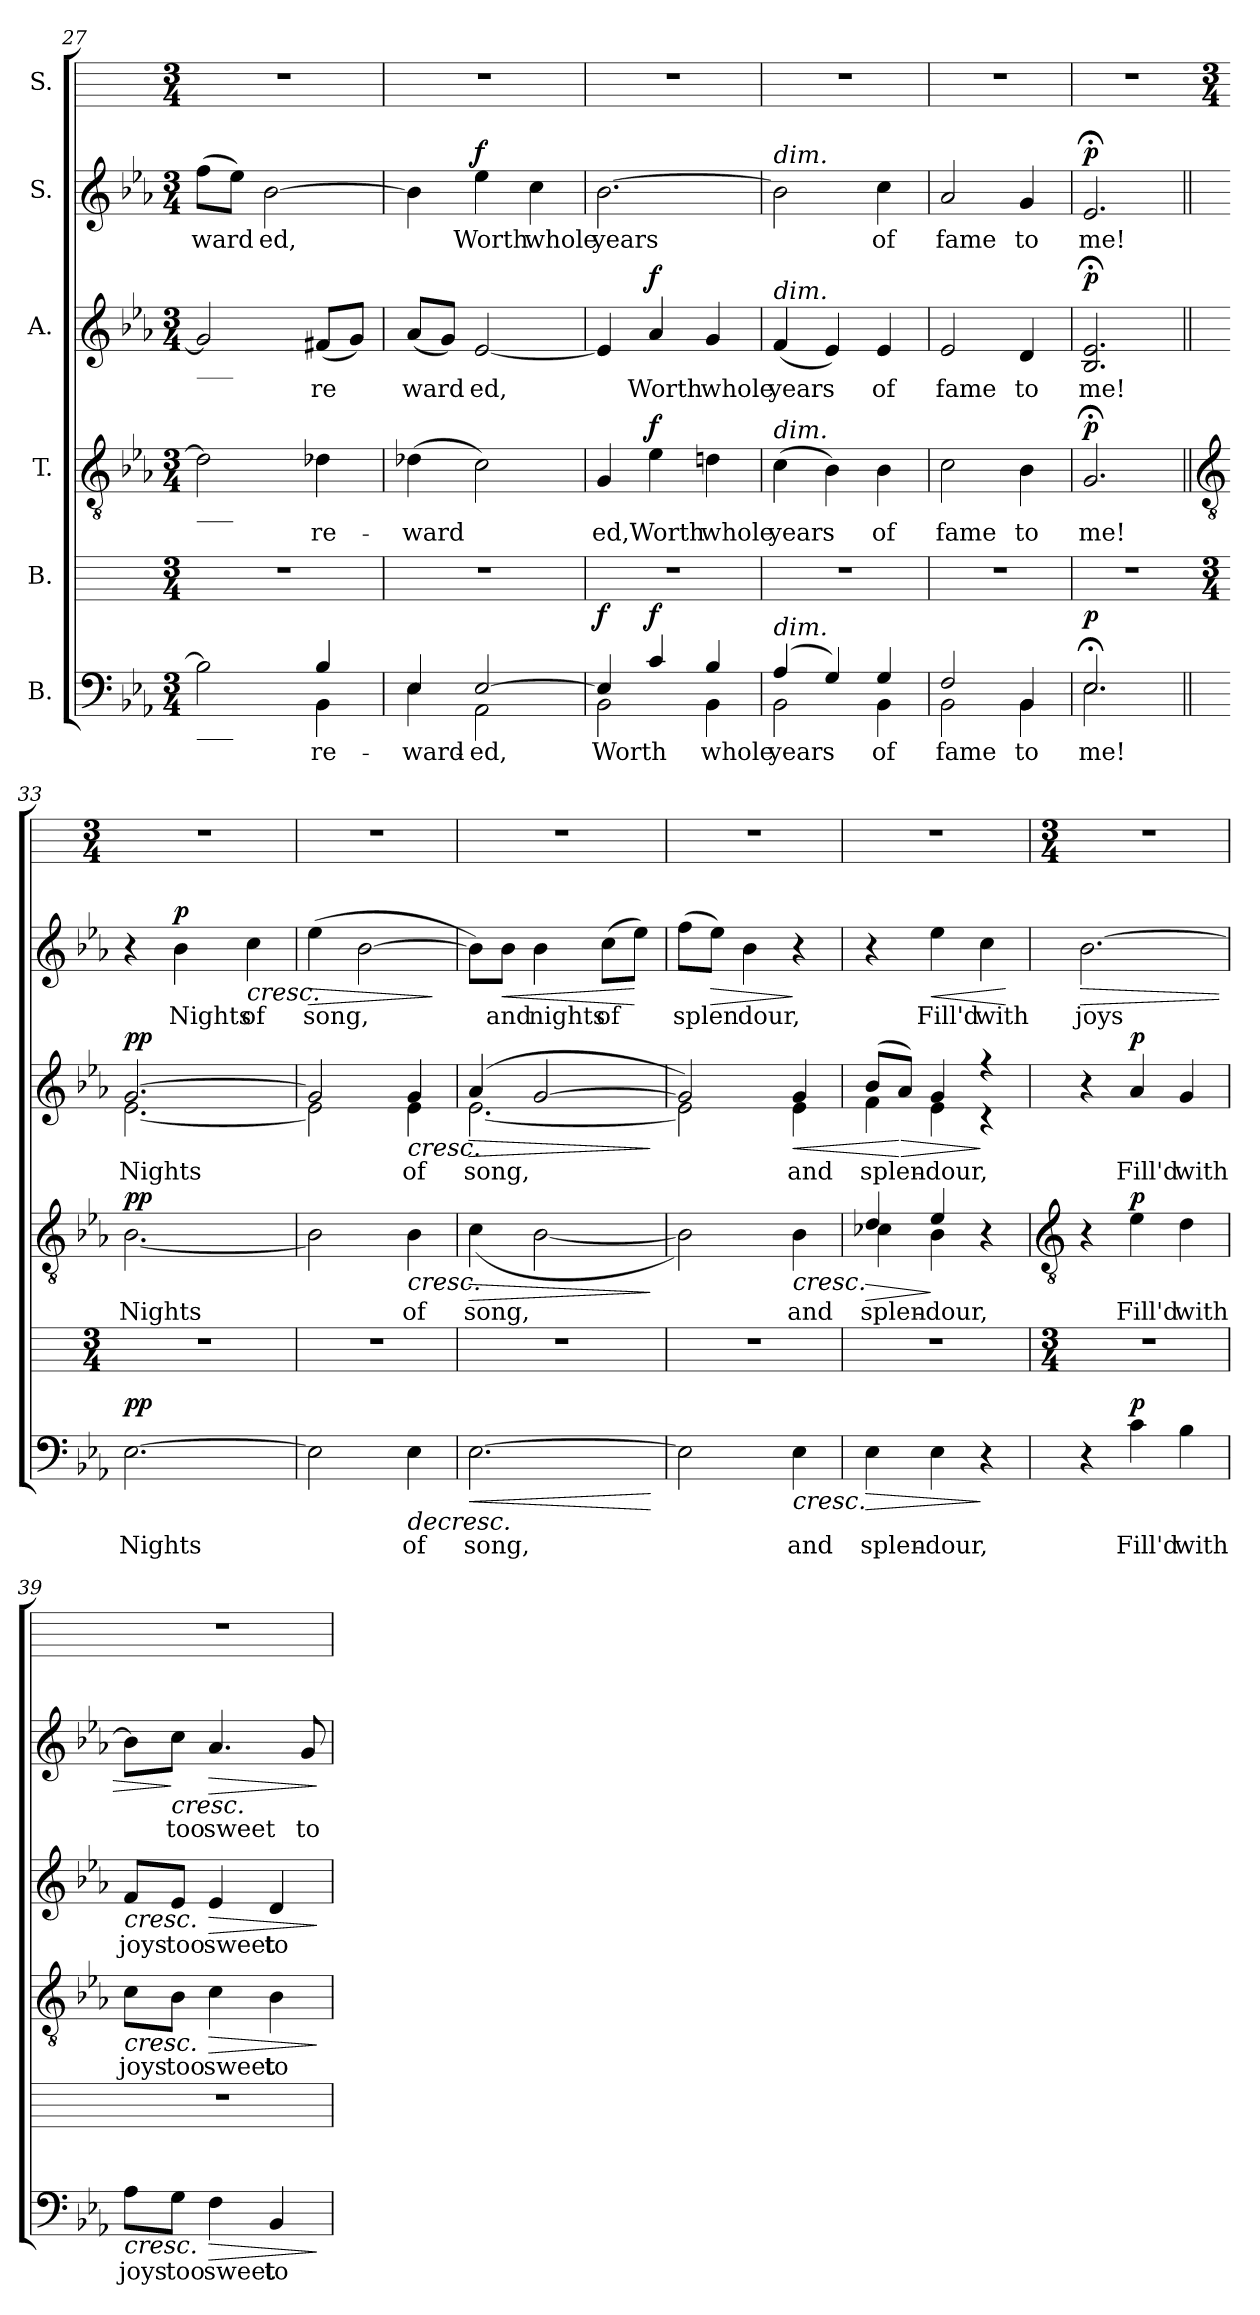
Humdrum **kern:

**kern	**text	**dynam	**kern	**kern	**text	**dynam	**kern	**text	**dynam	**kern	**text	**dynam	**kern
*part6	*part6	*part6	*part5	*part4	*part4	*part4	*part3	*part3	*part3	*part2	*part2	*part2	*part1
*staff6	*staff6	*staff6	*staff5	*staff4	*staff4	*staff4	*staff3	*staff3	*staff3	*staff2	*staff2	*staff2	*staff1
*I"B.	*	*	*I"B.	*I"T.	*	*	*I"A.	*	*	*I"S.	*	*	*I"S.
!!LO:LB:g=z
*clefF4	*	*	*	*clefGv2	*	*	*clefG2	*	*	*clefG2	*	*	*
*k[b-e-a-]	*	*	*	*k[b-e-a-]	*	*	*k[b-e-a-]	*	*	*k[b-e-a-]	*	*	*
*E-:	*	*	*	*E-:	*	*	*E-:	*	*	*E-:	*	*	*
*M3/4	*	*	*M3/4	*M3/4	*	*	*M3/4	*	*	*M3/4	*	*	*M3/4
=27	=27	=27	=27	=27	=27	=27	=27	=27	=27	=27	=27	=27	=27
*^	*	*	*	*	*	*	*	*	*	*	*	*	*
!	!	!	!	!	!	!	!	!LO:TX:b:t=___	!	!	!	!	!	!
!	!	!	!	!	!LO:TX:b:t=___	!	!	!	!	!	!	!	!	!
!LO:TX:b:t=___	!	!	!	!	!	!	!	!	!	!	!	!	!	!
!	!	!	!	!	!	!	!	!	!	!	!	!LO:LY:b	!	!
2ryy	2B-\]	.	.	2.r	2d-]	.	.	2g]	.	.	(>8ffL	ward	.	2.r
.	.	.	.	.	.	.	.	.	.	.	8ee-J)	.	.	.
!	!	!	!	!	!	!	!	!	!	!	!	!LO:LY:b	!	!
.	.	.	.	.	.	.	.	.	.	.	[2b-	ed,	.	.
!	!	!LO:LY:b	!	!	!	!LO:LY:b	!	!	!LO:LY:b	!	!	!	!	!
4B-/	4BB-\	re-	.	.	4d-X	re-	.	(<8f#XL	re	.	.	.	.	.
.	.	.	.	.	.	.	.	8gJ)	.	.	.	.	.	.
=28	=28	=28	=28	=28	=28	=28	=28	=28	=28	=28	=28	=28	=28	=28
!	!	!LO:LY:b	!	!	!	!LO:LY:b	!	!	!LO:LY:b	!	!	!	!	!
4E-/	4E-\	-ward-	.	2.r	(>4d-X	-ward	.	(<8a-L	ward	.	4b-]	.	.	2.r
.	.	.	.	.	.	.	.	8gJ)	.	.	.	.	.	.
!	!	!LO:LY:b	!	!	!	!	!	!	!LO:LY:b	!	!	!LO:LY:b	!LO:DY:a	!
[2E-/	2AA-\	-ed,	.	.	2c)	.	.	[2e-	ed,	.	4ee-	Worth	f	.
!	!	!	!	!	!	!	!	!	!	!	!	!LO:LY:b	!	!
.	.	.	.	.	.	.	.	.	.	.	4cc	whole	.	.
=29	=29	=29	=29	=29	=29	=29	=29	=29	=29	=29	=29	=29	=29	=29
!	!	!LO:LY:b	!LO:DY:b	!	!	!LO:LY:b	!	!	!	!	!	!LO:LY:b	!	!
4E-/]	2BB-\	Worth	f	2.r	4G	ed,	.	4e-]	.	.	[2.b-	years	.	2.r
!	!	!	!LO:DY:a	!	!	!LO:LY:b	!LO:DY:b	!	!LO:LY:b	!LO:DY:b	!	!	!	!
4c/	.	.	f	.	4e-	Worth	f	4a-	Worth	f	.	.	.	.
!	!	!LO:LY:b	!	!	!	!LO:LY:b	!	!	!LO:LY:b	!	!	!	!	!
4B-/	4BB-\	whole	.	.	4dn	whole	.	4g	whole	.	.	.	.	.
=30	=30	=30	=30	=30	=30	=30	=30	=30	=30	=30	=30	=30	=30	=30
!	!	!	!	!	!	!	!	!	!	!	!LO:TX:a:i:t=dim.	!	!	!
!	!	!	!	!	!	!	!	!LO:TX:a:i:t=dim.	!	!	!	!	!	!
!	!	!	!	!	!LO:TX:a:i:t=dim.	!	!	!	!	!	!	!	!	!
!LO:TX:a:i:t=dim.	!	!	!	!	!	!	!	!	!	!	!	!	!	!
!	!	!LO:LY:b	!	!	!	!LO:LY:b	!	!	!LO:LY:b	!	!	!	!	!
(>4A-/	2BB-\	years	.	2.r	(>4c	years	.	(<4f	years	.	2b-]	.	.	2.r
4G/)	.	.	.	.	4B-)	.	.	4e-)	.	.	.	.	.	.
!	!	!LO:LY:b	!	!	!	!LO:LY:b	!	!	!LO:LY:b	!	!	!LO:LY:b	!	!
4G/	4BB-\	of	.	.	4B-	of	.	4e-	of	.	4cc	of	.	.
=31	=31	=31	=31	=31	=31	=31	=31	=31	=31	=31	=31	=31	=31	=31
!	!	!LO:LY:b	!	!	!	!LO:LY:b	!	!	!LO:LY:b	!	!	!LO:LY:b	!	!
2F/	2BB-\	fame	.	2.r	2c	fame	.	2e-	fame	.	2a-	fame	.	2.r
!	!	!LO:LY:b	!	!	!	!LO:LY:b	!	!	!LO:LY:b	!	!	!LO:LY:b	!	!
4BB-/	4BB-\	to	.	.	4B-	to	.	4d	to	.	4g	to	.	.
=32	=32	=32	=32	=32	=32	=32	=32	=32	=32	=32	=32	=32	=32	=32
!	!	!LO:LY:b	!LO:DY:a	!	!	!LO:LY:b	!LO:DY:b	!	!LO:LY:b	!LO:DY:a	!	!LO:LY:b	!LO:DY:b	!
2.E-;</	2.E-\	me!	p	2.r	2.G;<	me!	p	2.B-;< 2.e-;<	me!	p	2.e-;<	me!	p	2.r
*v	*v	*	*	*	*	*	*	*	*	*	*	*	*	*
!!LO:LB:g=z
=33||	=33	=33	=33	=33||	=33	=33	=33||	=33	=33	=33||	=33	=33	=33
*	*	*	*	*clefGv2	*	*	*	*	*	*	*	*	*
*	*	*	*M3/4	*	*	*	*	*	*	*	*	*	*M3/4
*^	*	*	*	*	*	*	*	*	*	*	*	*	*
!	!	!LO:LY:b	!LO:DY:b	!	!LO:N:vis=1	!LO:LY:b	!LO:DY:b	!	!LO:LY:b	!LO:DY:a	!	!	!	!
*v	*v	*	*	*	*^	*	*	*^	*	*	*	*	*	*
[2.E-	Nights	pp	2.r	2.ryy	[2.B-\	Nights	pp	[2.g/	[2.e-\	Nights	pp	4r	.	.	2.r
!	!	!	!	!	!	!	!	!	!	!	!	!	!LO:LY:b	!LO:DY:b	!
.	.	.	.	.	.	.	.	.	.	.	.	4b-	Nights	p	.
!	!	!	!	!	!	!	!	!	!	!	!	!	!LO:LY:b	!LO:HP:b	!
.	.	.	.	.	.	.	.	.	.	.	.	4cc	of	<	.
=34	=34	=34	=34	=34	=34	=34	=34	=34	=34	=34	=34	=34	=34	=34	=34
!	!	!	!	!LO:N:vis=1	!	!	!	!	!	!	!	!	!LO:LY:b	!LO:HP:b	!
2E-]	.	.	2.r	2.ryy	2B-\]	.	.	2g/]	2e-\]	.	.	(>4ee-	song,	>	2.r
.	.	.	.	.	.	.	.	.	.	.	.	[2b-	.	[	.
!	!LO:LY:b	!LO:HP:b	!	!	!	!LO:LY:b	!LO:HP:b	!	!	!LO:LY:b	!LO:HP:b	!	!	!	!
4E-	of	>	.	.	4B-\	of	<	4g/	4e-\	of	<	.	.	.	.
*	*	*	*	*v	*v	*	*	*	*	*	*	*	*	*	*
*	*	*	*	*	*	*	*v	*v	*	*	*	*	*	*
.	.	.	.	.	.	.	.	.	.	.	.	]	.
=35	=35	=35	=35	=35	=35	=35	=35	=35	=35	=35	=35	=35	=35
!	!LO:LY:b	!LO:HP:b	!	!LO:N:vis=1	!LO:LY:b	!LO:HP:b	!	!LO:LY:b	!LO:HP:b	!	!	!	!
*	*	*	*	*^	*	*	*^	*	*	*	*	*	*
[2.E-	song,	<	2.r	2.ryy	(>4c\	song,	>	(>4a-/	[2.e-\	song,	>	8b-L])	.	.	2.r
!	!	!	!	!	!	!	!	!	!	!	!	!	!LO:LY:b	!LO:HP:b	!
.	.	.	.	.	.	.	.	.	.	.	.	8b-J	and	<	.
!	!	!	!	!	!	!	!	!	!	!	!	!	!LO:LY:b	!	!
.	.	.	.	.	[2B-\	.	[	[2g/	.	.	[	4b-	nights	.	.
!	!	!	!	!	!	!	!	!	!	!	!	!	!LO:LY:b	!	!
.	.	.	.	.	.	.	.	.	.	.	.	(>8ccL	of	.	.
.	.	.	.	.	.	.	.	.	.	.	.	8ee-J)	.	[	.
*	*	*	*	*v	*v	*	*	*	*	*	*	*	*	*	*
*	*	*	*	*	*	*	*v	*v	*	*	*	*	*	*
.	.	] [	.	.	.	]	.	.	]	.	.	.	.
=36	=36	=36	=36	=36	=36	=36	=36	=36	=36	=36	=36	=36	=36
!	!	!	!	!LO:N:vis=1	!	!	!	!	!	!	!LO:LY:b	!	!
*	*	*	*	*^	*	*	*^	*	*	*	*	*	*
2E-]	.	.	2.r	2.ryy	2B-\])	.	.	2g/])	2e-\]	.	.	(>8ffL	splen	.	2.r
!	!	!	!	!	!	!	!	!	!	!	!	!	!	!LO:HP:b	!
.	.	.	.	.	.	.	.	.	.	.	.	8ee-J)	.	>	.
!	!	!	!	!	!	!	!	!	!	!	!	!	!LO:LY:b	!	!
.	.	.	.	.	.	.	.	.	.	.	.	4b-	dour,	.	.
!	!LO:LY:b	!LO:HP:b	!	!	!	!LO:LY:b	!LO:HP:b	!	!	!LO:LY:b	!LO:HP:b	!	!	!	!
4E-	and	<	.	.	4B-\	and	<	4g/	4e-\	and	<	4r	.	]	.
=37	=37	=37	=37	=37	=37	=37	=37	=37	=37	=37	=37	=37	=37	=37	=37
!	!LO:LY:b	!LO:HP:b	!	!	!	!LO:LY:b	!LO:HP:b	!	!	!LO:LY:b	!	!	!	!	!
4E-	splen-	>	2.r	4d/	4c-X\	splen-	>	(>8b-/L	4f\	splen-	.	4r	.	.	2.r
!	!	!	!	!	!	!	!	!	!	!	!LO:HP:n=1:b	!	!	!	!
.	.	.	.	.	.	.	.	8a-/J)	.	.	[ >	.	.	.	.
!	!LO:LY:b	!	!	!	!	!LO:LY:b	!	!	!	!LO:LY:b	!	!	!LO:LY:b	!LO:HP:b	!
4E-	-dour,	[	.	4e-/	4B-\	-dour,	]	4g/	4e-\	-dour,	.	4ee-	Fill'd	<	.
!	!	!	!	!	!	!	!	!	!	!	!	!	!LO:LY:b	!	!
4r	.	]	.	4ryy	4r	.	[	4r	4r	.	]	4cc	with	.	.
*	*	*	*	*v	*v	*	*	*	*	*	*	*	*	*	*
*	*	*	*	*	*	*	*v	*v	*	*	*	*	*	*
.	.	.	.	.	.	.	.	.	.	.	.	[	.
!!LO:LB:g=z
=38	=38	=38	=38	=38	=38	=38	=38	=38	=38	=38	=38	=38	=38
*	*	*	*	*clefGv2	*	*	*	*	*	*	*	*	*
*	*	*	*M3/4	*	*	*	*	*	*	*	*	*	*M3/4
!	!	!	!	!	!	!	!	!	!	!	!LO:LY:b	!LO:HP:b	!
4r	.	.	2.r	4r	.	.	4r	.	.	[2.b-	joys	>	2.r
!	!LO:LY:b	!LO:DY:a	!	!	!LO:LY:b	!LO:DY:a	!	!LO:LY:b	!LO:DY:b	!	!	!	!
4c	Fill'd	p	.	4e-	Fill'd	p	4a-	Fill'd	p	.	.	.	.
!	!LO:LY:b	!	!	!	!LO:LY:b	!	!	!LO:LY:b	!	!	!	!	!
4B-	with	.	.	4d	with	.	4g	with	.	.	.	.	.
=39	=39	=39	=39	=39	=39	=39	=39	=39	=39	=39	=39	=39	=39
!	!LO:LY:b	!LO:HP:b	!	!	!LO:LY:b	!LO:HP:b	!	!LO:LY:b	!LO:HP:b	!	!	!	!
8A-L	joys	<	2.r	8cL	joys	<	8fL	joys	<	8b-L]	.	.	2.r
!	!LO:LY:b	!	!	!	!LO:LY:b	!	!	!LO:LY:b	!	!	!LO:LY:b	!LO:HP:n=1:b	!
8GJ	too	.	.	8B-J	too	.	8e-J	too	.	8ccJ	too	] <	.
!	!LO:LY:b	!LO:HP:b	!	!	!LO:LY:b	!LO:HP:b	!	!LO:LY:b	!LO:HP:b	!	!LO:LY:b	!LO:HP:b	!
4F	sweet	>	.	4c	sweet	>	4e-	sweet	>	4.a-	sweet	>	.
!	!LO:LY:b	!	!	!	!LO:LY:b	!	!	!LO:LY:b	!	!	!	!	!
4BB-	to	[	.	4B-	to	[	4d	to	[	.	.	.	.
!	!	!	!	!	!	!	!	!	!	!	!LO:LY:b	!	!
.	.	.	.	.	.	.	.	.	.	8g	to	[	.
.	.	]	.	.	.	]	.	.	]	.	.	]	.
=	=	=	=	=	=	=	=	=	=	=	=	=	=
*-	*-	*-	*-	*-	*-	*-	*-	*-	*-	*-	*-	*-	*-
